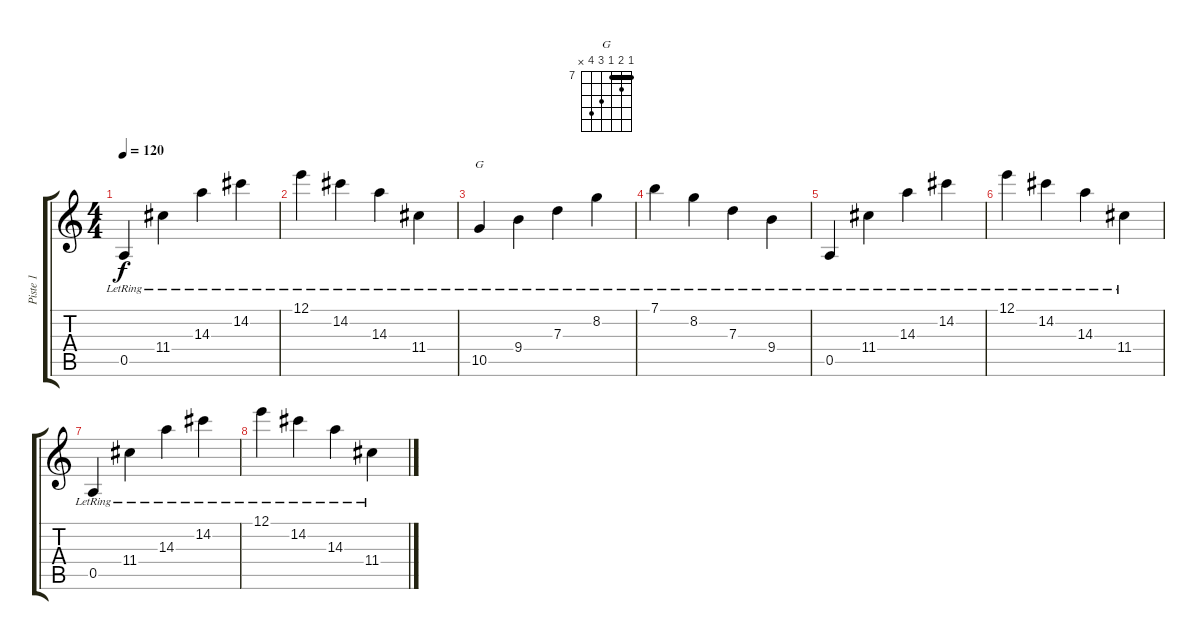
\track ("Piste 1" "Piste 1") {instrument overdrivenguitar}
\staff {score tabs}
\tuning (E4 B3 G3 D3 A2 E2) {hide}
\chord ("G" 7 8 7 9 10 x) {firstfret 7 barre 7}
\ts (4 4)
\tempo 120
\clef g2
\ks c
0.5{lr}.4{dy f} 11.4{lr}.4 14.3{lr}.4 14.2{lr}.4 |
12.1{lr}.4 14.2{lr}.4 14.3{lr}.4 11.4{lr}.4 |
10.5{lr}.4{ch "G"} 9.4{lr}.4 7.3{lr}.4 8.2{lr}.4 |
7.1{lr}.4 8.2{lr}.4 7.3{lr}.4 9.4{lr}.4 |
0.5{lr}.4 11.4{lr}.4 14.3{lr}.4 14.2{lr}.4 |
12.1{lr}.4 14.2{lr}.4 14.3{lr}.4 11.4{lr}.4 |
0.5{lr}.4 11.4{lr}.4 14.3{lr}.4 14.2{lr}.4 |
12.1{lr}.4 14.2{lr}.4 14.3{lr}.4 11.4{lr}.4
